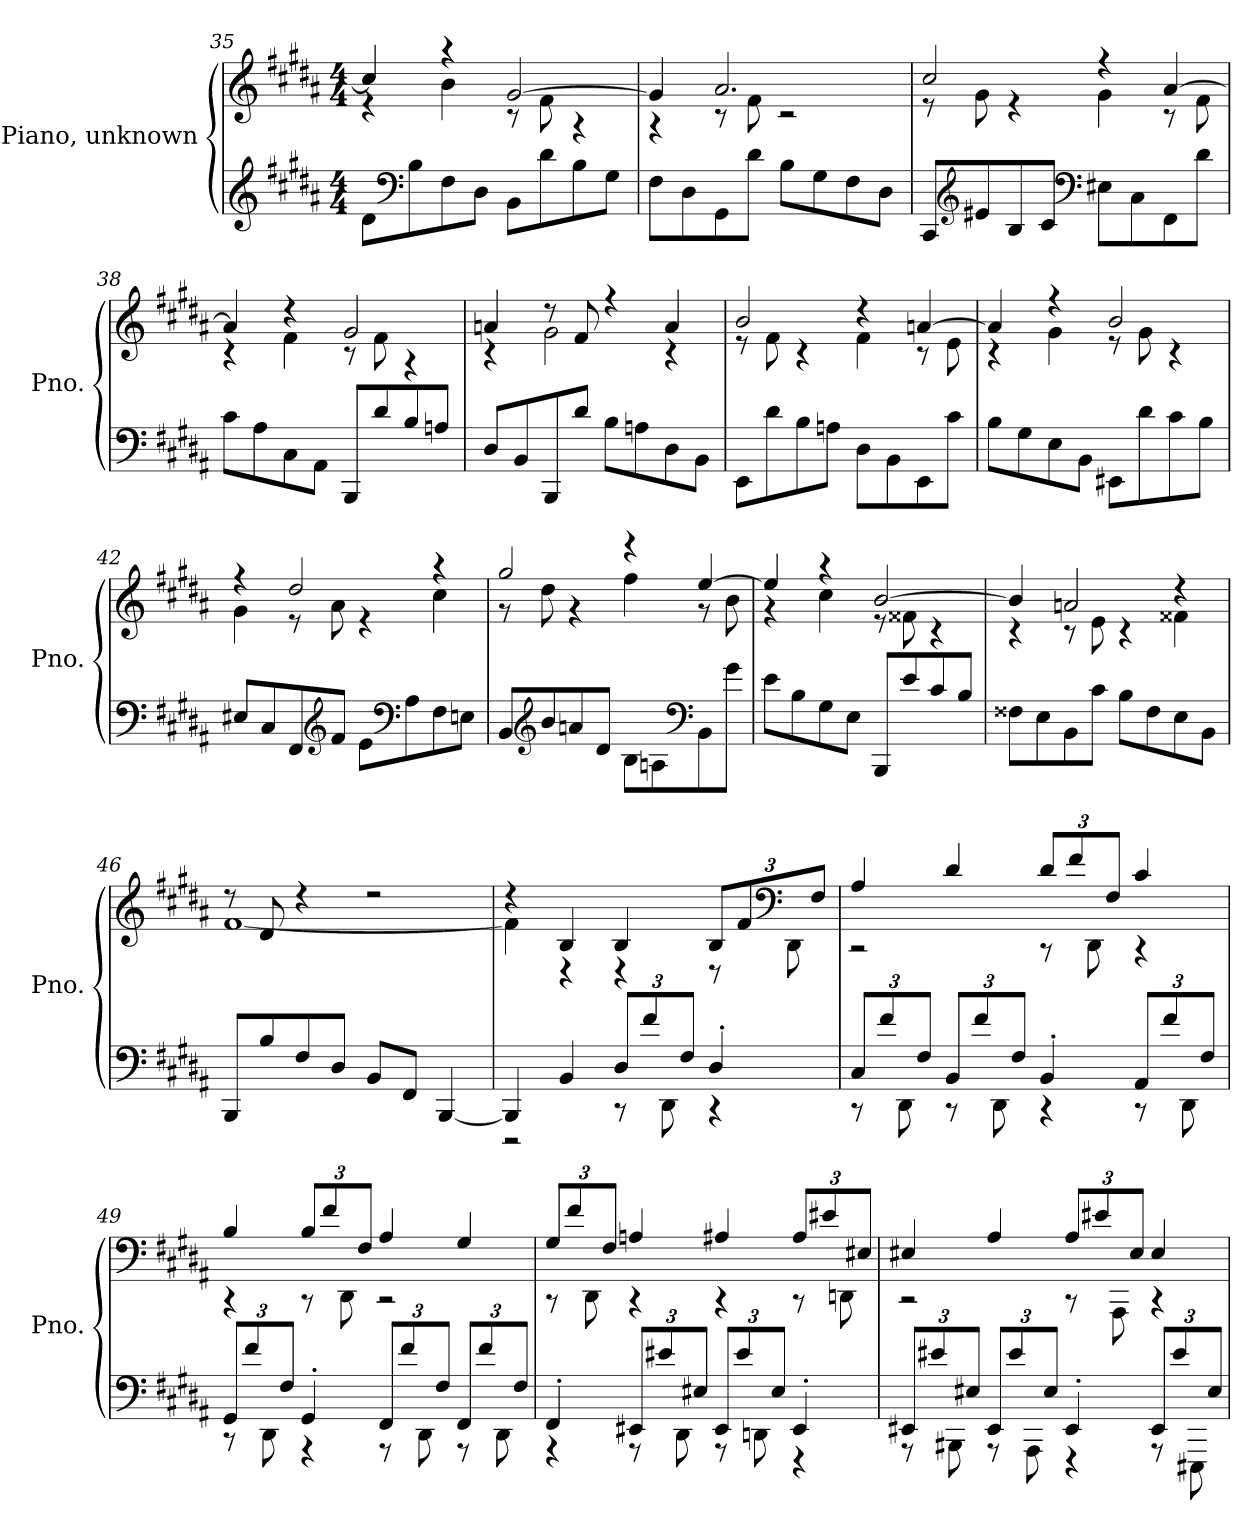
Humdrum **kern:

**kern	**kern
*part1	*part1
*staff2	*staff1
*I"Piano, unknown	*
*I'Pno.	*
*clefG2	*clefG2
*k[f#c#g#d#a#]	*k[f#c#g#d#a#]
*M4/4	*M4/4
=35	=35
*	*^
8d#\L	4cc#/]	4r
*clefF4	*	*
8B\	.	.
8F#\	4r	4b\
8D#\J	.	.
8BB\L	[2g#/	8r
8d#\	.	8f#\
8B\	.	4r
8G#\J	.	.
!!LO:PB:g=z	!!
=36	=36	=36
8F#\L	4g#/]	4r
8D#\	.	.
8GG#\	2.a#/	8r
8d#\J	.	8f#\
8B\L	.	2r
8G#\	.	.
8F#\	.	.
8D#\J	.	.
=37	=37	=37
8CC#/L	2cc#/	8r
*clefG2	*	*
8e#X/	.	8g#\
8B/	.	4r
8c#/J	.	.
*clefF4	*	*
8E#X\L	4r	4g#\
8C#\	.	.
8FF#\	[4a#/	8r
8d#\J	.	8f#\
=38	=38	=38
8c#\L	4a#/]	4r
8A#\	.	.
8C#\	4r	4f#\
8AA#\J	.	.
8BBB/L	2g#/	8r
8d#/	.	8f#\
8B/	.	4r
8An/J	.	.
=39	=39	=39
8D#/L	4an/	4r
8BB/	.	.
8BBB/	8r	2g#\
8d#/J	8f#/	.
8B\L	4r	.
8An\	.	.
8D#\	4a/	4r
8BB\J	.	.
!!LO:LB:g=z	!!
=40	=40	=40
8EE\L	2b/	8r
8d#\	.	8f#\
8B\	.	4r
8An\J	.	.
8D#\L	4r	4f#\
8BB\	.	.
8EE\	[4an/	8r
8c#\J	.	8e\
=41	=41	=41
8B\L	4a/]	4r
8G#\	.	.
8E\	4r	4g#\
8BB\J	.	.
8EE#X\L	2b/	8r
8d#\	.	8g#\
8c#\	.	4r
8B\J	.	.
=42	=42	=42
8E#X/L	4r	4g#\
8C#/	.	.
8FF#/	2dd#/	8r
*clefG2	*	*
8f#/J	.	8a#\
8e\L	.	4r
*clefF4	*	*
8A#\	.	.
8F#\	4r	4cc#\
8En\J	.	.
!!LO:LB:g=z	!!
=43	=43	=43
8BB/L	2gg#/	8r
*clefG2	*	*
8b/	.	8dd#\
8an/	.	4r
8d#/J	.	.
8B\L	4r	4ff#\
8An\	.	.
*clefF4	*	*
8BB\	[4ee/	8r
8g#\J	.	8b\
=44	=44	=44
8e\L	4ee/]	4r
8B\	.	.
8G#\	4r	4cc#\
8E\J	.	.
8BBB/L	[2b/	8r
8e/	.	8f##X\
8c#/	.	4r
8B/J	.	.
=45	=45	=45
8F##X\L	4b/]	4r
8E\	.	.
8BB\	2an/	8r
8c#\J	.	8e\
8B\L	.	4r
8F##\	.	.
8E\	4r	4f##X\
8BB\J	.	.
=46	=46	=46
8BBB/L	8r	[1f#
8B/	8d#/	.
8F#/	4r	.
8D#/J	.	.
8BB/L	2r	.
8FF#/J	.	.
[4BBB/	.	.
!!LO:LB:g=z	!!
=47	=47	=47
*^	*	*
4BBB/]	2r	4r	4f#\]
4BB/	.	4B/	4r
*Xbrackettup	*	*	*
12D#/L	8r	4B/	4r
12f#/	.	.	.
.	8DD#\	.	.
12F#/J	.	.	.
*	*	*Xbrackettup	*
4D#'/	4r	12B/L	8r
.	.	12f#/	.
*	*	*clefF4	*
.	.	.	8DD#\
.	.	12F#/J	.
=48	=48	=48	=48
12C#/L	8r	4A#/	2r
12f#/	.	.	.
.	8DD#\	.	.
12F#/J	.	.	.
12BB/L	8r	4d#/	.
12f#/	.	.	.
.	8DD#\	.	.
12F#/J	.	.	.
4BB'/	4r	12d#/L	8r
.	.	12f#/	.
.	.	.	8DD#\
.	.	12F#/J	.
12AA#/L	8r	4c#/	4r
12f#/	.	.	.
.	8DD#\	.	.
12F#/J	.	.	.
!!LO:LB:g=z	!!
=49	=49	=49	=49
12GG#/L	8r	4B/	4r
12f#/	.	.	.
.	8DD#\	.	.
12F#/J	.	.	.
4GG#'/	4r	12B/L	8r
.	.	12f#/	.
.	.	.	8DD#\
.	.	12F#/J	.
12FF#/L	8r	4A#/	2r
12f#/	.	.	.
.	8DD#\	.	.
12F#/J	.	.	.
12FF#/L	8r	4G#/	.
12f#/	.	.	.
.	8DD#\	.	.
12F#/J	.	.	.
=50	=50	=50	=50
4FF#'/	4r	12G#/L	8r
.	.	12f#/	.
.	.	.	8DD#\
.	.	12F#/J	.
12EE#X/L	8r	4An/	4r
12e#X/	.	.	.
.	8DD#\	.	.
12E#X/J	.	.	.
12EE#/L	8r	4A#X/	4r
12e#/	.	.	.
.	8DDn\	.	.
12E#/J	.	.	.
4EE#'/	4r	12A#/L	8r
.	.	12e#X/	.
.	.	.	8DDn\
.	.	12E#X/J	.
!!LO:LB:g=z	!!
=51	=51	=51	=51
12EE#X/L	8r	4E#X/	2r
12e#X/	.	.	.
.	8BBB#X\	.	.
12E#X/J	.	.	.
12EE#/L	8r	4A#/	.
12e#/	.	.	.
.	8AAA#\	.	.
12E#/J	.	.	.
4EE#'/	4r	12A#/L	8r
.	.	12e#X/	.
.	.	.	8AAA#\
.	.	12E#/J	.
12EE#/L	8r	4E#/	4r
12e#/	.	.	.
.	8EEE#X\	.	.
12E#/J	.	.	.
*v	*v	*	*
*	*v	*v
=	=
*-	*-
